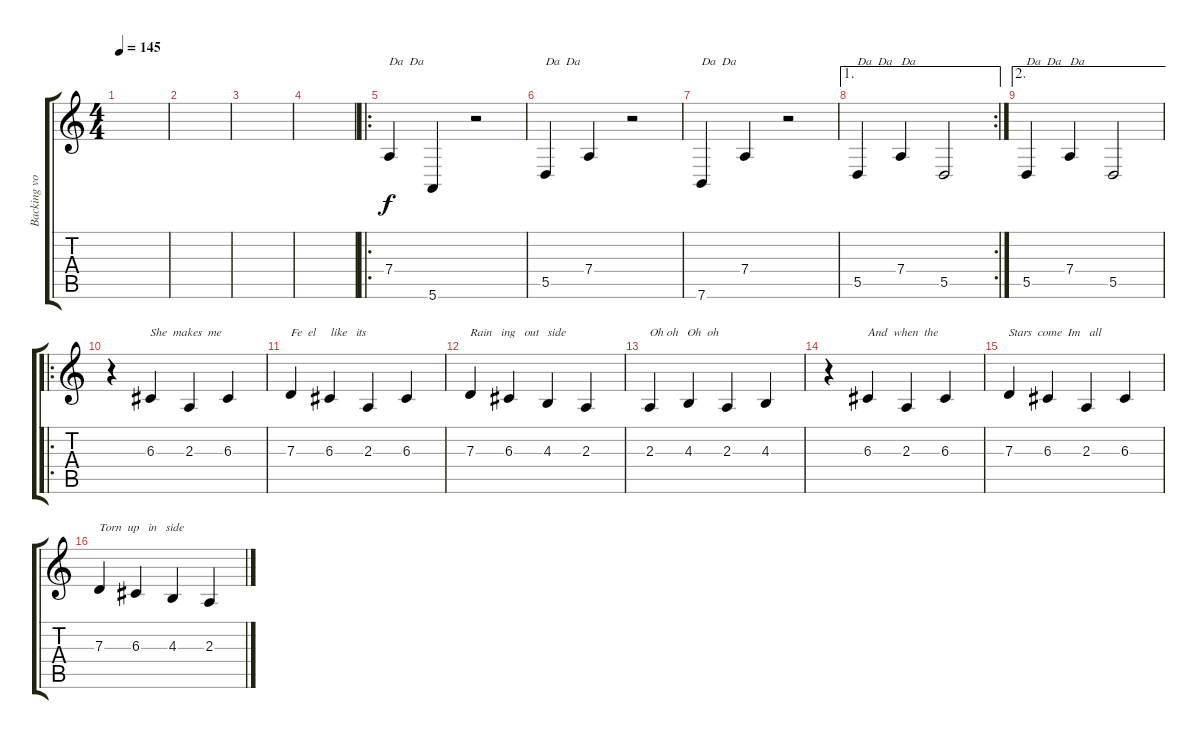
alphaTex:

\track ("Backing vocals (Mark Hoppus)" "Backing vo") {instrument sopranosax}
\staff {score tabs}
\tuning (E4 B3 G3 D3 A2 E2) {hide}
\ts (4 4)
\tempo 145
\clef g2
\ks c
|
|
|
|
\ro
7.4.4{txt "Da  Da"} 5.6.4 r.2 |
5.5.4{txt "Da  Da"} 7.4.4 r.2 |
7.6.4{txt "Da  Da"} 7.4.4 r.2 |
\ae 1
\rc 2
5.5.4{txt "Da  Da   Da"} 7.4.4 5.5.2 |
\ae 2
5.5.4{txt "Da  Da   Da"} 7.4.4 5.5.2 |
\ro
r.4 6.3.4{txt "She  makes  me"} 2.3.4 6.3.4 |
7.3.4{txt "Fe  el     like   its"} 6.3.4 2.3.4 6.3.4 |
7.3.4{txt "Rain   ing   out   side"} 6.3.4 4.3.4 2.3.4 |
2.3.4{txt "Oh oh   Oh  oh"} 4.3.4 2.3.4 4.3.4 |
r.4 6.3.4{txt "And  when  the"} 2.3.4 6.3.4 |
7.3.4{txt "Stars  come  Im   all"} 6.3.4 2.3.4 6.3.4 |
7.3.4{txt "Torn  up   in   side"} 6.3.4 4.3.4 2.3.4
